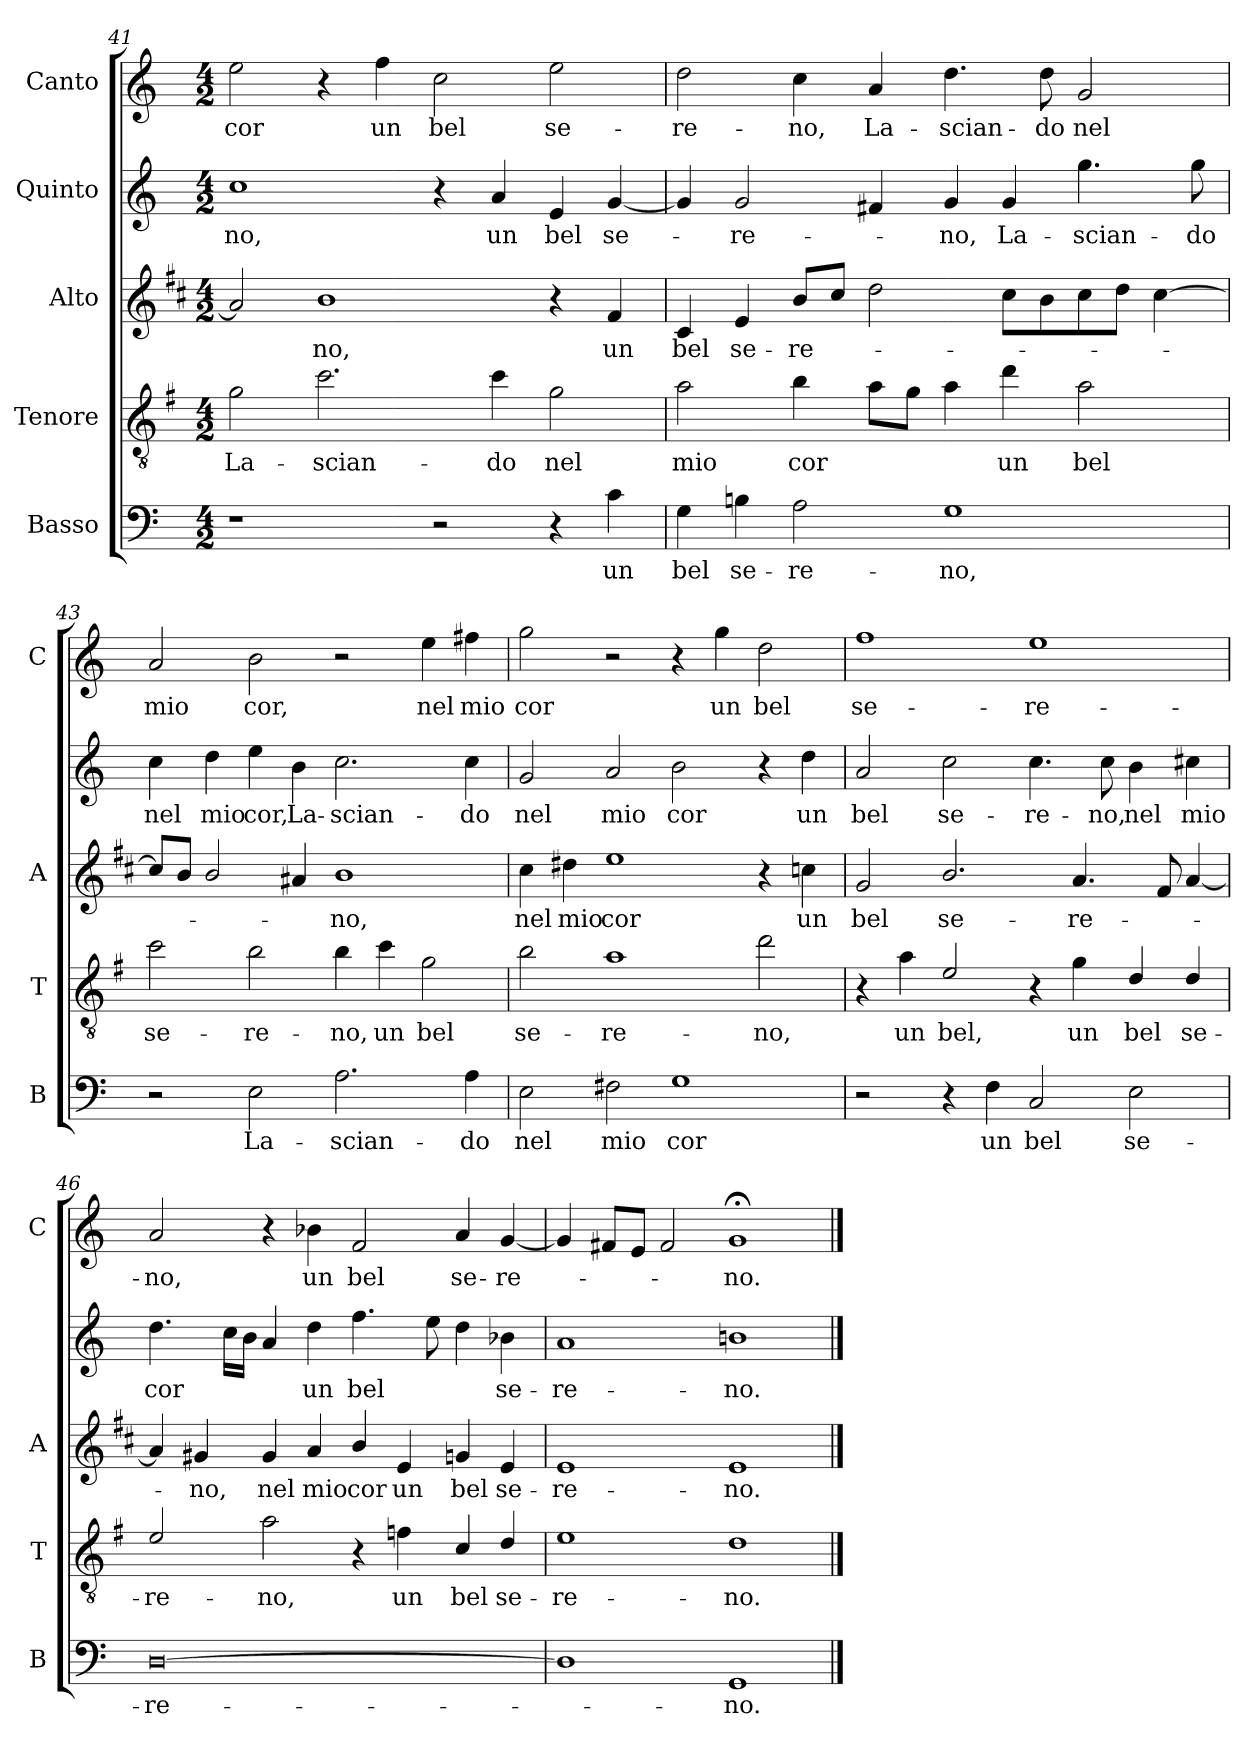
**kern	**text	**kern	**text	**kern	**text	**kern	**text	**kern	**text
*part5	*part5	*part4	*part4	*part3	*part3	*part2	*part2	*part1	*part1
*staff5	*staff5	*staff4	*staff4	*staff3	*staff3	*staff2	*staff2	*staff1	*staff1
*I"Basso	*	*I"Tenore	*	*I"Alto	*	*I"Quinto	*	*I"Canto	*
*I'B	*	*I'T	*	*I'A	*	*	*	*I'C	*
*clefF4	*	*clefGv2	*	*clefG2	*	*clefG2	*	*clefG2	*
*	*	*ITrd4c7	*	*ITrd1c2	*	*	*	*	*
*k[]	*	*k[]	*	*k[]	*	*k[]	*	*k[]	*
*C:	*	*C:	*	*C:	*	*C:	*	*C:	*
*M4/2	*	*M4/2	*	*M4/2	*	*M4/2	*	*M4/2	*
=41	=41	=41	=41	=41	=41	=41	=41	=41	=41
!	!	!	!LO:LY:b	!	!	!	!LO:LY:b	!	!LO:LY:b
1r	.	2c\	La-	2g/]	.	1cc	-no,	2ee\	cor
!	!	!	!LO:LY:b	!	!LO:LY:b	!	!	!	!
.	.	2.f\	-scian-	1a	-no,	.	.	4r	.
!	!	!	!	!	!	!	!	!	!LO:LY:b
.	.	.	.	.	.	.	.	4ff\	un
!	!	!	!	!	!	!	!	!	!LO:LY:b
2r	.	.	.	.	.	4r	.	2cc\	bel
!	!	!	!LO:LY:b	!	!	!	!LO:LY:b	!	!
.	.	4f\	-do	.	.	4a/	un	.	.
!	!	!	!LO:LY:b	!	!	!	!LO:LY:b	!	!LO:LY:b
4r	.	2c\	nel	4r	.	4e/	bel	2ee\	se-
!	!LO:LY:b	!	!	!	!LO:LY:b	!	!LO:LY:b	!	!
4c\	un	.	.	4e/	un	[4g/	se-	.	.
=42	=42	=42	=42	=42	=42	=42	=42	=42	=42
!	!LO:LY:b	!	!LO:LY:b	!	!LO:LY:b	!	!	!	!LO:LY:b
4G\	bel	2d\	mio	4B/	bel	4g/]	.	2dd\	-re-
!	!LO:LY:b	!	!	!	!LO:LY:b	!	!LO:LY:b	!	!
4Bni\	se-	.	.	4d/	se-	2g/	-re-	.	.
!	!LO:LY:b	!	!LO:LY:b	!	!LO:LY:b	!	!	!	!LO:LY:b
2A\	-re-	4e\	cor	8a/L	-re-	.	.	4cc\	-no,
.	.	.	.	8b/J	.	.	.	.	.
!	!	!	!	!	!	!	!	!	!LO:LY:b
.	.	8d\L	.	2cc\	.	4f#X/	.	4a/	La-
.	.	8c\J	.	.	.	.	.	.	.
!	!LO:LY:b	!	!	!	!	!	!LO:LY:b	!	!LO:LY:b
1G	-no,	4d\	.	.	.	4g/	-no,	4.dd\	-scian-
!	!	!	!LO:LY:b	!	!	!	!LO:LY:b	!	!
.	.	4g\	un	8b\L	.	4g/	La-	.	.
!	!	!	!	!	!	!	!	!	!LO:LY:b
.	.	.	.	8a\	.	.	.	8dd\	-do
!	!	!	!LO:LY:b	!	!	!	!LO:LY:b	!	!LO:LY:b
.	.	2d\	bel	8b\	.	4.gg\	-scian-	2g/	nel
.	.	.	.	8cc\J	.	.	.	.	.
.	.	.	.	[4b\	.	.	.	.	.
!	!	!	!	!	!	!	!LO:LY:b	!	!
.	.	.	.	.	.	8gg\	-do	.	.
=43	=43	=43	=43	=43	=43	=43	=43	=43	=43
!	!	!	!LO:LY:b	!	!	!	!LO:LY:b	!	!LO:LY:b
2r	.	2f\	se-	8b/L]	.	4cc\	nel	2a/	mio
.	.	.	.	8a/J	.	.	.	.	.
!	!	!	!	!	!	!	!LO:LY:b	!	!
.	.	.	.	2a/	.	4dd\	mio	.	.
!	!LO:LY:b	!	!LO:LY:b	!	!	!	!LO:LY:b	!	!LO:LY:b
2E\	La-	2e\	-re-	.	.	4ee\	cor,	2b\	cor,
!	!	!	!	!	!	!	!LO:LY:b	!	!
.	.	.	.	4g#X/	.	4b\	La-	.	.
!	!LO:LY:b	!	!LO:LY:b	!	!LO:LY:b	!	!LO:LY:b	!	!
2.A\	-scian-	4e\	-no,	1a	-no,	2.cc\	-scian-	2r	.
!	!	!	!LO:LY:b	!	!	!	!	!	!
.	.	4f\	un	.	.	.	.	.	.
!	!	!	!LO:LY:b	!	!	!	!	!	!LO:LY:b
.	.	2c\	bel	.	.	.	.	4ee\	nel
!	!LO:LY:b	!	!	!	!	!	!LO:LY:b	!	!LO:LY:b
4A\	-do	.	.	.	.	4cc\	-do	4ff#X\	mio
!!LO:LB:g=z
=44	=44	=44	=44	=44	=44	=44	=44	=44	=44
!	!LO:LY:b	!	!LO:LY:b	!	!LO:LY:b	!	!LO:LY:b	!	!LO:LY:b
2E\	nel	2e\	se-	4b\	nel	2g/	nel	2gg\	cor
!	!	!	!	!	!LO:LY:b	!	!	!	!
.	.	.	.	4cc#X\	mio	.	.	.	.
!	!LO:LY:b	!	!LO:LY:b	!	!LO:LY:b	!	!LO:LY:b	!	!
2F#X\	mio	1d	-re-	1dd	cor	2a/	mio	2r	.
!	!LO:LY:b	!	!	!	!	!	!LO:LY:b	!	!
1G	cor	.	.	.	.	2b\	cor	4r	.
!	!	!	!	!	!	!	!	!	!LO:LY:b
.	.	.	.	.	.	.	.	4gg\	un
!	!	!	!LO:LY:b	!	!	!	!	!	!LO:LY:b
.	.	2g\	-no,	4r	.	4r	.	2dd\	bel
!	!	!	!	!	!LO:LY:b	!	!LO:LY:b	!	!
.	.	.	.	4b-X\	un	4dd\	un	.	.
=45	=45	=45	=45	=45	=45	=45	=45	=45	=45
!	!	!	!	!	!LO:LY:b	!	!LO:LY:b	!	!LO:LY:b
2r	.	4r	.	2f/	bel	2a/	bel	1ff	se-
!	!	!	!LO:LY:b	!	!	!	!	!	!
.	.	4d\	un	.	.	.	.	.	.
!	!	!	!LO:LY:b	!	!LO:LY:b	!	!LO:LY:b	!	!
4r	.	2A/	bel,	2.a/	se-	2cc\	se-	.	.
!	!LO:LY:b	!	!	!	!	!	!	!	!
4F\	un	.	.	.	.	.	.	.	.
!	!LO:LY:b	!	!	!	!	!	!LO:LY:b	!	!LO:LY:b
2C/	bel	4r	.	.	.	4.cc\	-re-	1ee	-re-
!	!	!	!LO:LY:b	!	!LO:LY:b	!	!	!	!
.	.	4c\	un	4.g/	-re-	.	.	.	.
!	!	!	!	!	!	!	!LO:LY:b	!	!
.	.	.	.	.	.	8cc\	-no,	.	.
!	!LO:LY:b	!	!LO:LY:b	!	!	!	!LO:LY:b	!	!
2E\	se-	4G/	bel	.	.	4b\	nel	.	.
.	.	.	.	8e/	.	.	.	.	.
!	!	!	!LO:LY:b	!	!	!	!LO:LY:b	!	!
.	.	4G/	se-	[4g/	.	4cc#X\	mio	.	.
=46	=46	=46	=46	=46	=46	=46	=46	=46	=46
!	!LO:LY:b	!	!LO:LY:b	!	!	!	!LO:LY:b	!	!LO:LY:b
[0D	-re-	2A/	-re-	4g/]	.	4.dd\	cor	2a/	-no,
!	!	!	!	!	!LO:LY:b	!	!	!	!
.	.	.	.	4f#X/	-no,	.	.	.	.
.	.	.	.	.	.	16cc\LL	.	.	.
.	.	.	.	.	.	16b\JJ	.	.	.
!	!	!	!LO:LY:b	!	!LO:LY:b	!	!	!	!
.	.	2d\	-no,	4f#/	nel	4a/	.	4r	.
!	!	!	!	!	!LO:LY:b	!	!LO:LY:b	!	!LO:LY:b
.	.	.	.	4g/	mio	4dd\	un	4b-X\	un
!	!	!	!	!	!LO:LY:b	!	!LO:LY:b	!	!LO:LY:b
.	.	4r	.	4a/	cor	4.ff\	bel	2f/	bel
!	!	!	!LO:LY:b	!	!LO:LY:b	!	!	!	!
.	.	4B-X\	un	4d/	un	.	.	.	.
.	.	.	.	.	.	8ee\	.	.	.
!	!	!	!LO:LY:b	!	!LO:LY:b	!	!	!	!LO:LY:b
.	.	4F/	bel	4fn/	bel	4dd\	.	4a/	se-
!	!	!	!LO:LY:b	!	!LO:LY:b	!	!LO:LY:b	!	!LO:LY:b
.	.	4G/	se-	4d/	se-	4b-X\	se-	[4g/	-re-
=47	=47	=47	=47	=47	=47	=47	=47	=47	=47
!	!	!	!LO:LY:b	!	!LO:LY:b	!	!LO:LY:b	!	!
1D]	.	1A	-re-	1d	-re-	1a	-re-	4g/]	.
.	.	.	.	.	.	.	.	8f#X/L	.
.	.	.	.	.	.	.	.	8e/J	.
.	.	.	.	.	.	.	.	2f#/	.
!	!LO:LY:b	!	!LO:LY:b	!	!LO:LY:b	!	!LO:LY:b	!	!LO:LY:b
1GG	-no.	1G	-no.	1d	-no.	1bni	-no.	1g;<	-no.
==	==	==	==	==	==	==	==	==	==
*-	*-	*-	*-	*-	*-	*-	*-	*-	*-
